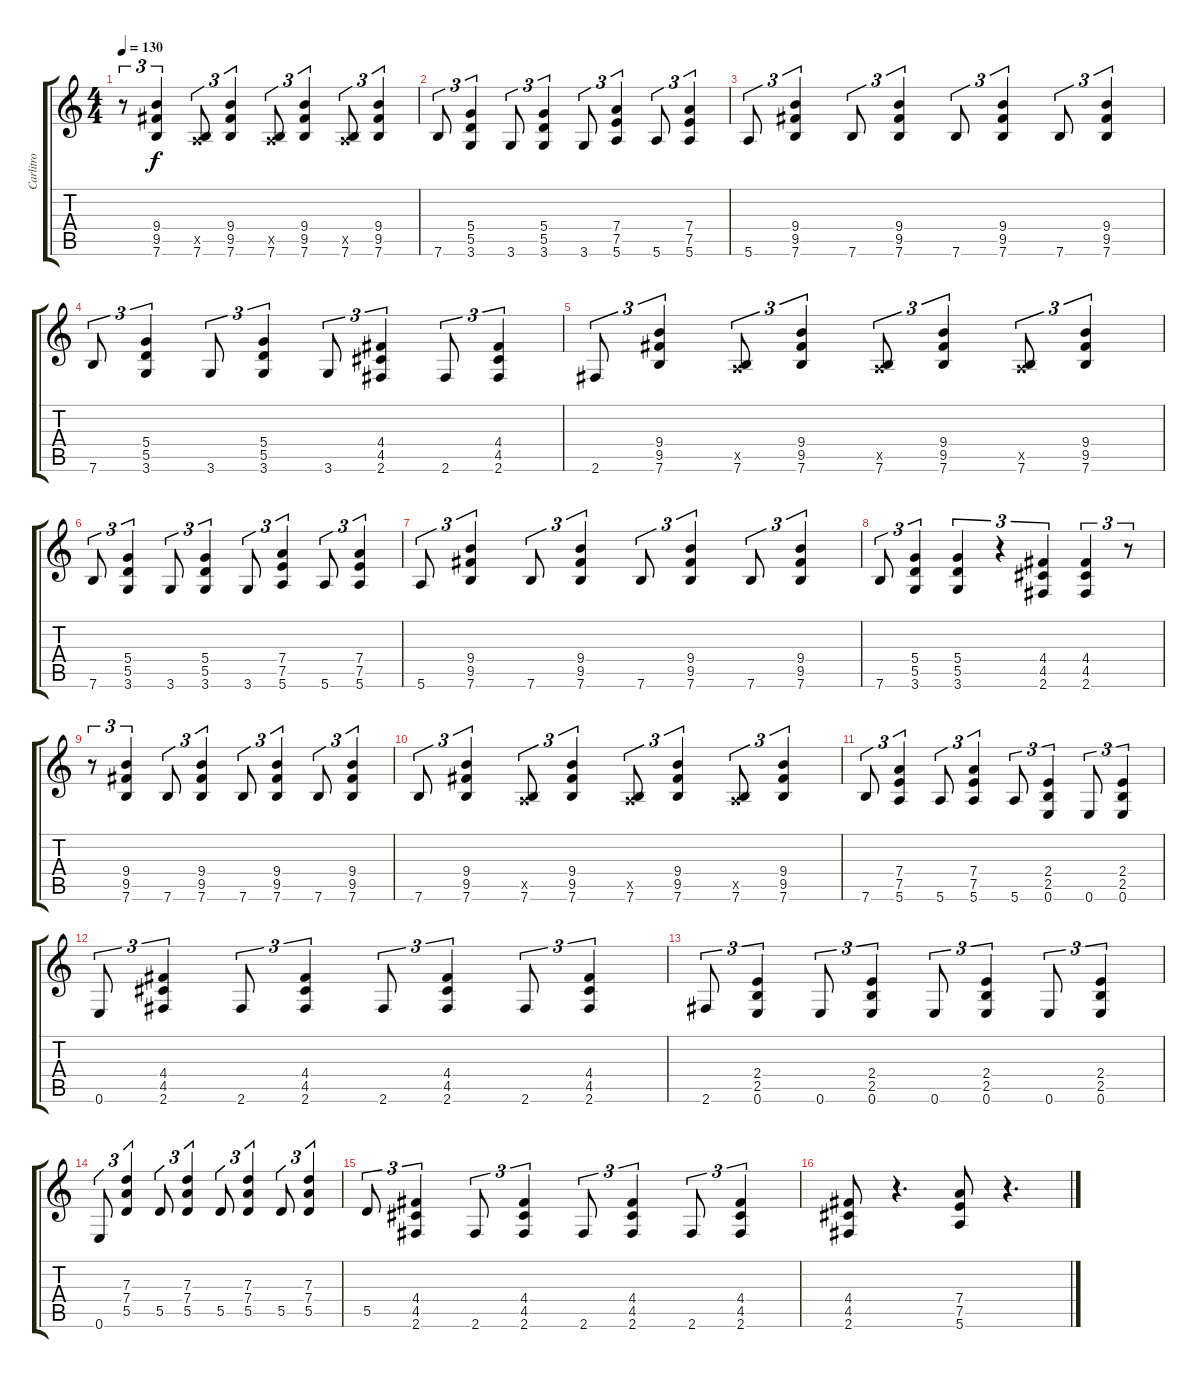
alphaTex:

\track ("Carlitro" "Carlitro") {instrument distortionguitar}
\staff {score tabs}
\tuning (E4 B3 G3 D3 A2 E2) {hide}
\ts (4 4)
\tempo 130
\clef g2
\ks c
r.8{tu (3 2) dy f instrument distortionguitar} (9.4 9.5 7.6).4{tu (3 2)} (0.5{x} 7.6).8{tu (3 2)} (9.4 9.5 7.6).4{tu (3 2)} (0.5{x} 7.6).8{tu (3 2)} (9.4 9.5 7.6).4{tu (3 2)} (0.5{x} 7.6).8{tu (3 2)} (9.4 9.5 7.6).4{tu (3 2)} |
7.6.8{tu (3 2)} (5.4 5.5 3.6).4{tu (3 2)} 3.6.8{tu (3 2)} (5.4 5.5 3.6).4{tu (3 2)} 3.6.8{tu (3 2)} (7.4 7.5 5.6).4{tu (3 2)} 5.6.8{tu (3 2)} (7.4 7.5 5.6).4{tu (3 2)} |
5.6.8{tu (3 2)} (9.4 9.5 7.6).4{tu (3 2)} 7.6.8{tu (3 2)} (9.4 9.5 7.6).4{tu (3 2)} 7.6.8{tu (3 2)} (9.4 9.5 7.6).4{tu (3 2)} 7.6.8{tu (3 2)} (9.4 9.5 7.6).4{tu (3 2)} |
7.6.8{tu (3 2)} (5.4 5.5 3.6).4{tu (3 2)} 3.6.8{tu (3 2)} (5.4 5.5 3.6).4{tu (3 2)} 3.6.8{tu (3 2)} (4.4 4.5 2.6).4{tu (3 2)} 2.6.8{tu (3 2)} (4.4 4.5 2.6).4{tu (3 2)} |
2.6.8{tu (3 2)} (9.4 9.5 7.6).4{tu (3 2)} (0.5{x} 7.6).8{tu (3 2)} (9.4 9.5 7.6).4{tu (3 2)} (0.5{x} 7.6).8{tu (3 2)} (9.4 9.5 7.6).4{tu (3 2)} (0.5{x} 7.6).8{tu (3 2)} (9.4 9.5 7.6).4{tu (3 2)} |
7.6.8{tu (3 2)} (5.4 5.5 3.6).4{tu (3 2)} 3.6.8{tu (3 2)} (5.4 5.5 3.6).4{tu (3 2)} 3.6.8{tu (3 2)} (7.4 7.5 5.6).4{tu (3 2)} 5.6.8{tu (3 2)} (7.4 7.5 5.6).4{tu (3 2)} |
5.6.8{tu (3 2)} (9.4 9.5 7.6).4{tu (3 2)} 7.6.8{tu (3 2)} (9.4 9.5 7.6).4{tu (3 2)} 7.6.8{tu (3 2)} (9.4 9.5 7.6).4{tu (3 2)} 7.6.8{tu (3 2)} (9.4 9.5 7.6).4{tu (3 2)} |
7.6.8{tu (3 2)} (5.4 5.5 3.6).4{tu (3 2)} (5.4 5.5 3.6).4{tu (3 2)} r.4{tu (3 2)} (4.4 4.5 2.6).4{tu (3 2)} (4.4 4.5 2.6).4{tu (3 2)} r.8{tu (3 2)} |
r.8{tu (3 2)} (9.4 9.5 7.6).4{tu (3 2)} 7.6.8{tu (3 2)} (9.4 9.5 7.6).4{tu (3 2)} 7.6.8{tu (3 2)} (9.4 9.5 7.6).4{tu (3 2)} 7.6.8{tu (3 2)} (9.4 9.5 7.6).4{tu (3 2)} |
7.6.8{tu (3 2)} (9.4 9.5 7.6).4{tu (3 2)} (0.5{x} 7.6).8{tu (3 2)} (9.4 9.5 7.6).4{tu (3 2)} (0.5{x} 7.6).8{tu (3 2)} (9.4 9.5 7.6).4{tu (3 2)} (0.5{x} 7.6).8{tu (3 2)} (9.4 9.5 7.6).4{tu (3 2)} |
7.6.8{tu (3 2)} (7.4 7.5 5.6).4{tu (3 2)} 5.6.8{tu (3 2)} (7.4 7.5 5.6).4{tu (3 2)} 5.6.8{tu (3 2)} (2.4 2.5 0.6).4{tu (3 2)} 0.6.8{tu (3 2)} (2.4 2.5 0.6).4{tu (3 2)} |
0.6.8{tu (3 2)} (4.4 4.5 2.6).4{tu (3 2)} 2.6.8{tu (3 2)} (4.4 4.5 2.6).4{tu (3 2)} 2.6.8{tu (3 2)} (4.4 4.5 2.6).4{tu (3 2)} 2.6.8{tu (3 2)} (4.4 4.5 2.6).4{tu (3 2)} |
2.6.8{tu (3 2)} (2.4 2.5 0.6).4{tu (3 2)} 0.6.8{tu (3 2)} (2.4 2.5 0.6).4{tu (3 2)} 0.6.8{tu (3 2)} (2.4 2.5 0.6).4{tu (3 2)} 0.6.8{tu (3 2)} (2.4 2.5 0.6).4{tu (3 2)} |
0.6.8{tu (3 2)} (7.3 7.4 5.5).4{tu (3 2)} 5.5.8{tu (3 2)} (7.3 7.4 5.5).4{tu (3 2)} 5.5.8{tu (3 2)} (7.3 7.4 5.5).4{tu (3 2)} 5.5.8{tu (3 2)} (7.3 7.4 5.5).4{tu (3 2)} |
5.5.8{tu (3 2)} (4.4 4.5 2.6).4{tu (3 2)} 2.6.8{tu (3 2)} (4.4 4.5 2.6).4{tu (3 2)} 2.6.8{tu (3 2)} (4.4 4.5 2.6).4{tu (3 2)} 2.6.8{tu (3 2)} (4.4 4.5 2.6).4{tu (3 2)} |
(4.4 4.5 2.6).8 r.4{d} (7.4 7.5 5.6).8 r.4{d}
